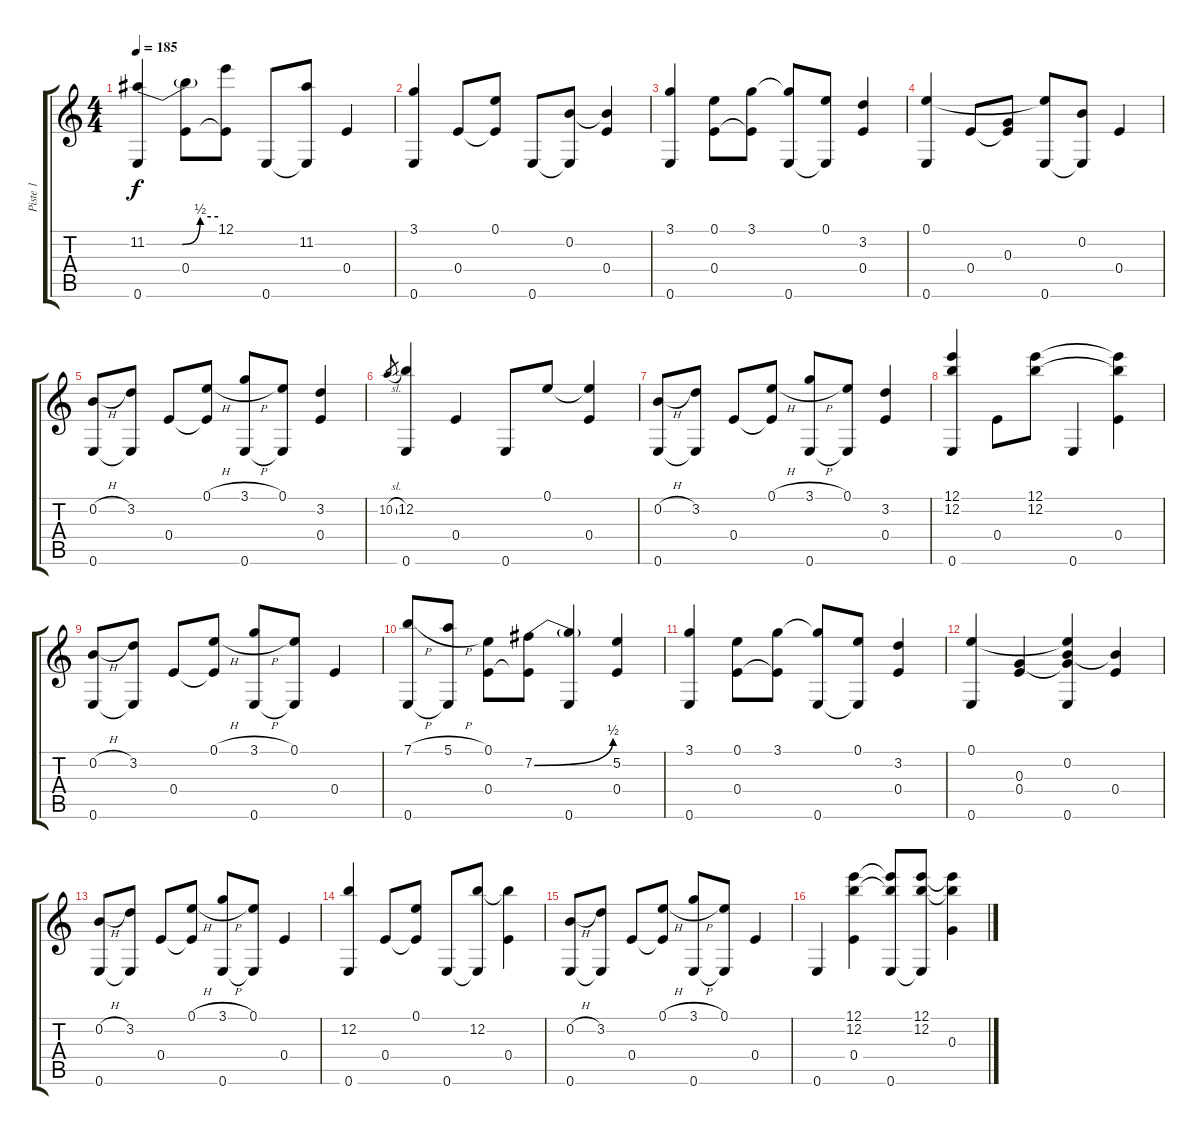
\track ("Piste 1" "Piste 1") {instrument acousticguitarsteel}
\staff {score tabs}
\tuning (E4 B3 G3 E3 A2 E2) {hide}
\ts (4 4)
\tempo 185
\clef g2
\ks c
(11.2{be (custom 0 0 30 0 45 2 60 2)} 0.6).4{dy f} (11.2{t} 0.4).8 (12.1 0.4{t}).8 0.6.8 (11.2 0.6{t}).8 0.4.4 |
(3.1 0.6).4 0.4.8 (0.1 0.4{t}).8 0.6.8 (0.2 0.6{t}).8 (0.2{t} 0.4).4 |
(3.1 0.6).4 (0.1 0.4).8 (3.1 0.4{t}).8 (3.1{t} 0.6).8 (0.1 0.6{t}).8 (3.2 0.4).4 |
(0.1 0.6).4 0.4.8 (0.3 0.4{t}).8 (0.1{t} 0.6).8 (0.2 0.6{t}).8 0.4.4 |
(0.2{h} 0.6).8 (3.2 0.6{t}).8 0.4.8 (0.1{h} 0.4{t}).8 (3.1{h} 0.6).8 (0.1 0.6{t}).8 (3.2 0.4).4 |
10.2{sl}.8{gr} (12.2 0.6).4 0.4.4 0.6.8 0.1.8 (0.1{t} 0.4).4 |
(0.2{h} 0.6).8 (3.2 0.6{t}).8 0.4.8 (0.1{h} 0.4{t}).8 (3.1{h} 0.6).8 (0.1 0.6{t}).8 (3.2 0.4).4 |
(12.1 12.2 0.6).4 0.4.8 (12.1 12.2).8 0.6.4 (12.1{t} 12.2{t} 0.4).4 |
(0.2{h} 0.6).8 (3.2 0.6{t}).8 0.4.8 (0.1{h} 0.4{t}).8 (3.1{h} 0.6).8 (0.1 0.6{t}).8 0.4.4 |
(7.1{h} 0.6).8 (5.1{h} 0.6{t}).8 (0.1 0.4).8 (7.2{be (bend 0 0 60 2)} 0.4{t}).8 (7.2{t} 0.6).4 (5.2 0.4).4 |
(3.1 0.6).4 (0.1 0.4).8 (3.1 0.4{t}).8 (3.1{t} 0.6).8 (0.1 0.6{t}).8 (3.2 0.4).4 |
(0.1 0.6).4 (0.3 0.4).4 (0.1{t} 0.2 0.3{t} 0.6).4 (0.2{t} 0.4).4 |
(0.2{h} 0.6).8 (3.2 0.6{t}).8 0.4.8 (0.1{h} 0.4{t}).8 (3.1{h} 0.6).8 (0.1 0.6{t}).8 0.4.4 |
(12.2 0.6).4 0.4.8 (0.1 0.4{t}).8 0.6.8 (12.2 0.6{t}).8 (12.2{t} 0.4).4 |
(0.2{h} 0.6).8 (3.2 0.6{t}).8 0.4.8 (0.1{h} 0.4{t}).8 (3.1{h} 0.6).8 (0.1 0.6{t}).8 0.4.4 |
0.6.4 (12.1 12.2 0.4).4 (12.1{t} 12.2{t} 0.6).8 (12.1 12.2 0.6{t}).8 (12.1{t} 12.2{t} 0.3).4
